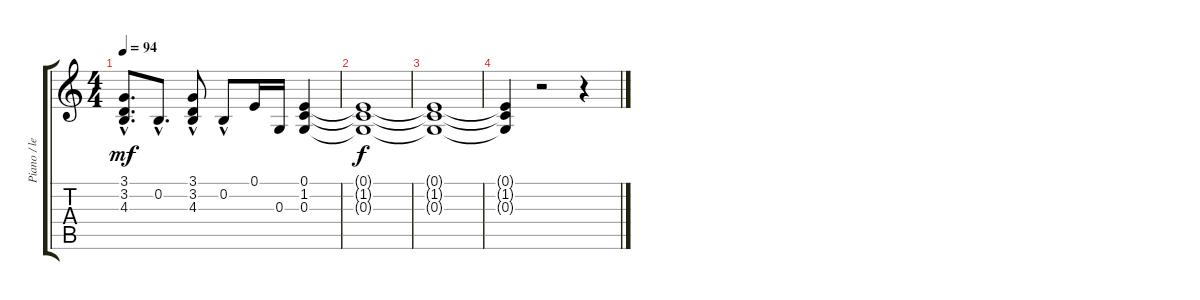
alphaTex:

\track ("Piano / left hand" "Piano / le") {instrument brightacousticpiano}
\staff {score tabs}
\tuning (E4 B3 G3 D3 A2 E2) {hide}
\ts (4 4)
\tempo 94
\clef g2
\ks c
(3.1{hac} 3.2{hac} 4.3{hac}).8{d dy mf} 0.2{hac}.8{d} (3.1{hac} 3.2{hac} 4.3).8 0.2{hac}.8 0.1.16 0.3.16 (0.1 1.2 0.3).4 |
(0.1{t} 1.2{t} 0.3{t}).1{dy f} |
(0.1{t} 1.2{t} 0.3{t}).1 |
(0.1{t} 1.2{t} 0.3{t}).4 r.2 r.4
